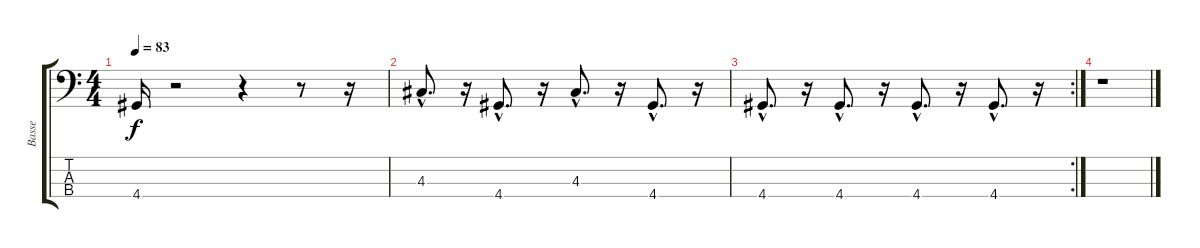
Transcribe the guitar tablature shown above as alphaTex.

\track ("Basse" "Basse") {instrument electricguitarmuted}
\staff {score tabs}
\tuning (G2 D2 A1 E1) {hide}
\ts (4 4)
\tempo 83
\clef f4
\ks c
4.4.16{dy f} r.2 r.4 r.8 r.16 |
4.3{hac}.8{d} r.16 4.4{hac}.8{d} r.16 4.3{hac}.8{d} r.16 4.4{hac}.8{d} r.16 |
\rc 2
4.4{hac}.8{d} r.16 4.4{hac}.8{d} r.16 4.4{hac}.8{d} r.16 4.4{hac}.8{d} r.16 |
r.1
